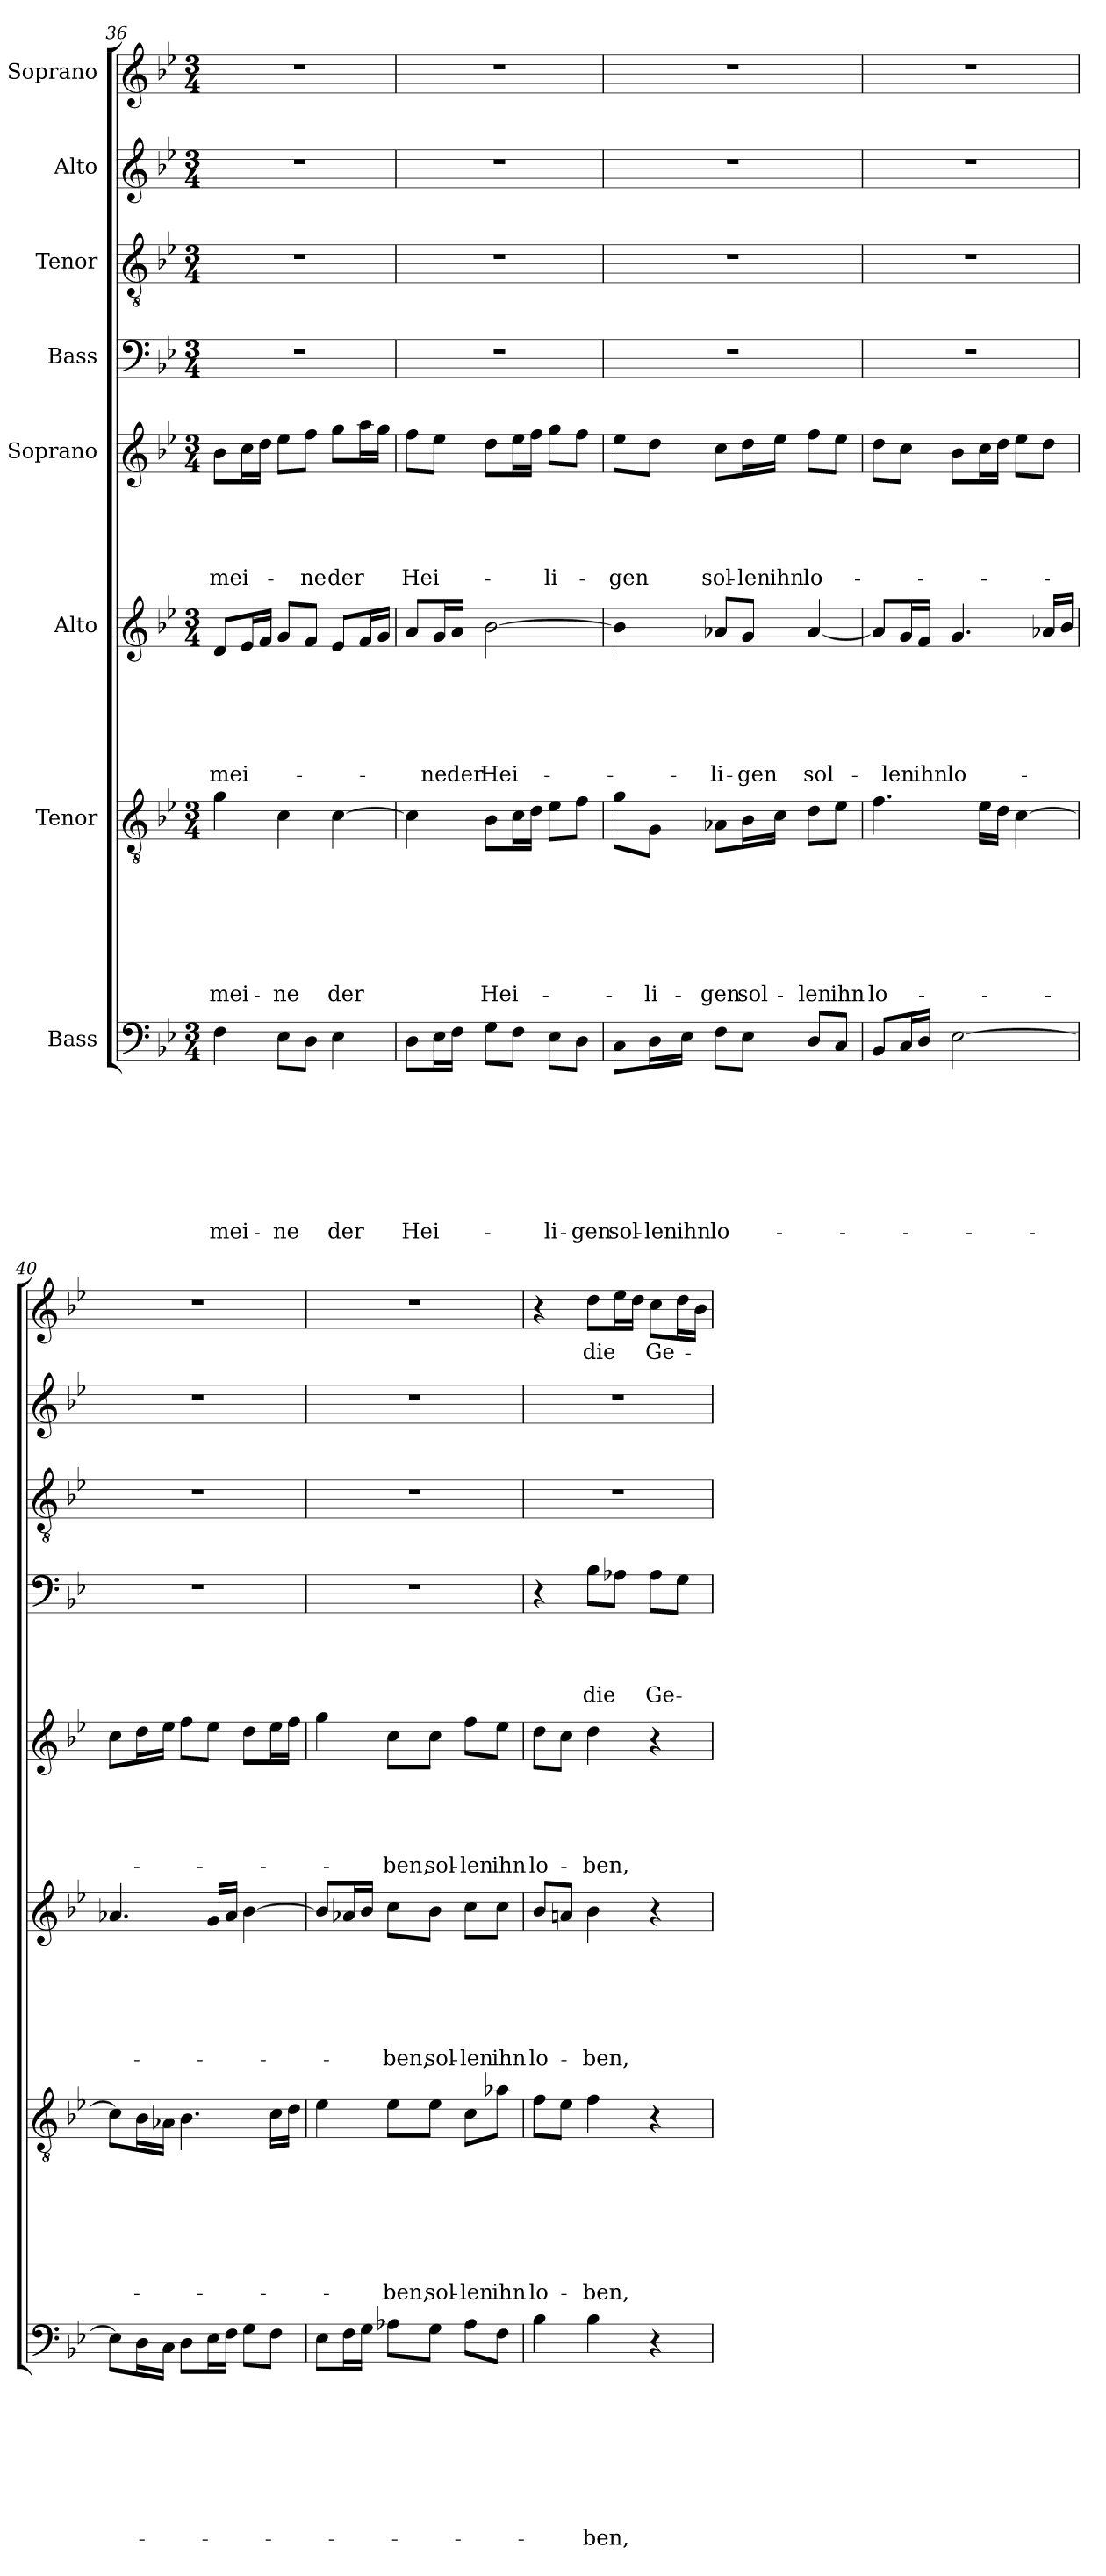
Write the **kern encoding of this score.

**kern	**text	**text	**text	**text	**text	**text	**text	**text	**kern	**text	**text	**text	**text	**text	**text	**text	**kern	**text	**text	**text	**text	**text	**text	**kern	**text	**text	**text	**text	**text	**kern	**text	**text	**text	**text	**kern	**kern	**kern	**text
*part8	*part8	*part8	*part8	*part8	*part8	*part8	*part8	*part8	*part7	*part7	*part7	*part7	*part7	*part7	*part7	*part7	*part6	*part6	*part6	*part6	*part6	*part6	*part6	*part5	*part5	*part5	*part5	*part5	*part5	*part4	*part4	*part4	*part4	*part4	*part3	*part2	*part1	*part1
*staff8	*staff8	*staff8	*staff8	*staff8	*staff8	*staff8	*staff8	*staff8	*staff7	*staff7	*staff7	*staff7	*staff7	*staff7	*staff7	*staff7	*staff6	*staff6	*staff6	*staff6	*staff6	*staff6	*staff6	*staff5	*staff5	*staff5	*staff5	*staff5	*staff5	*staff4	*staff4	*staff4	*staff4	*staff4	*staff3	*staff2	*staff1	*staff1
*I"Bass	*	*	*	*	*	*	*	*	*I"Tenor	*	*	*	*	*	*	*	*I"Alto	*	*	*	*	*	*	*I"Soprano	*	*	*	*	*	*I"Bass	*	*	*	*	*I"Tenor	*I"Alto	*I"Soprano	*
*clefF4	*	*	*	*	*	*	*	*	*clefGv2	*	*	*	*	*	*	*	*clefG2	*	*	*	*	*	*	*clefG2	*	*	*	*	*	*clefF4	*	*	*	*	*clefGv2	*clefG2	*clefG2	*
*k[b-e-]	*	*	*	*	*	*	*	*	*k[b-e-]	*	*	*	*	*	*	*	*k[b-e-]	*	*	*	*	*	*	*k[b-e-]	*	*	*	*	*	*k[b-e-]	*	*	*	*	*k[b-e-]	*k[b-e-]	*k[b-e-]	*
*B-:	*	*	*	*	*	*	*	*	*B-:	*	*	*	*	*	*	*	*B-:	*	*	*	*	*	*	*B-:	*	*	*	*	*	*B-:	*	*	*	*	*B-:	*B-:	*B-:	*
*M3/4	*	*	*	*	*	*	*	*	*M3/4	*	*	*	*	*	*	*	*M3/4	*	*	*	*	*	*	*M3/4	*	*	*	*	*	*M3/4	*	*	*	*	*M3/4	*M3/4	*M3/4	*
=36	=36	=36	=36	=36	=36	=36	=36	=36	=36	=36	=36	=36	=36	=36	=36	=36	=36	=36	=36	=36	=36	=36	=36	=36	=36	=36	=36	=36	=36	=36	=36	=36	=36	=36	=36	=36	=36	=36
!	!	!	!	!	!	!	!	!LO:LY:b	!	!	!	!	!	!	!	!LO:LY:b	!	!	!	!	!	!	!LO:LY:b	!	!	!	!	!	!LO:LY:b	!LO:N:vis=1	!	!	!	!	!LO:N:vis=1	!LO:N:vis=1	!LO:N:vis=1	!
4F\	.	.	.	.	.	.	.	-mei-	4g\	.	.	.	.	.	.	-mei-	8d/L	.	.	.	.	.	-mei-	8b-\L	.	.	.	.	-mei-	2.r	.	.	.	.	2.r	2.r	2.r	.
.	.	.	.	.	.	.	.	.	.	.	.	.	.	.	.	.	16e-/L	.	.	.	.	.	.	16cc\L	.	.	.	.	.	.	.	.	.	.	.	.	.	.
.	.	.	.	.	.	.	.	.	.	.	.	.	.	.	.	.	16f/JJ	.	.	.	.	.	.	16dd\JJ	.	.	.	.	.	.	.	.	.	.	.	.	.	.
!	!	!	!	!	!	!	!	!LO:LY:b	!	!	!	!	!	!	!	!LO:LY:b	!	!	!	!	!	!	!	!	!	!	!	!	!	!	!	!	!	!	!	!	!	!
8E-\L	.	.	.	.	.	.	.	-ne	4c\	.	.	.	.	.	.	-ne	8g/L	.	.	.	.	.	.	8ee-\L	.	.	.	.	.	.	.	.	.	.	.	.	.	.
!	!	!	!	!	!	!	!	!	!	!	!	!	!	!	!	!	!	!	!	!	!	!	!	!	!	!	!	!	!LO:LY:b	!	!	!	!	!	!	!	!	!
8D\J	.	.	.	.	.	.	.	.	.	.	.	.	.	.	.	.	8f/J	.	.	.	.	.	.	8ff\J	.	.	.	.	-ne	.	.	.	.	.	.	.	.	.
!	!	!	!	!	!	!	!	!LO:LY:b	!	!	!	!	!	!	!	!LO:LY:b	!	!	!	!	!	!	!	!	!	!	!	!	!LO:LY:b	!	!	!	!	!	!	!	!	!
4E-\	.	.	.	.	.	.	.	der	[>4c\	.	.	.	.	.	.	der	8e-/L	.	.	.	.	.	.	8gg\L	.	.	.	.	der	.	.	.	.	.	.	.	.	.
.	.	.	.	.	.	.	.	.	.	.	.	.	.	.	.	.	16f/L	.	.	.	.	.	.	16aa\L	.	.	.	.	.	.	.	.	.	.	.	.	.	.
.	.	.	.	.	.	.	.	.	.	.	.	.	.	.	.	.	16g/JJ	.	.	.	.	.	.	16gg\JJ	.	.	.	.	.	.	.	.	.	.	.	.	.	.
!!LO:PB:g=z
=37	=37	=37	=37	=37	=37	=37	=37	=37	=37	=37	=37	=37	=37	=37	=37	=37	=37	=37	=37	=37	=37	=37	=37	=37	=37	=37	=37	=37	=37	=37	=37	=37	=37	=37	=37	=37	=37	=37
!	!	!	!	!	!	!	!	!LO:LY:b	!	!	!	!	!	!	!	!	!	!	!	!	!	!	!	!	!	!	!	!	!LO:LY:b	!LO:N:vis=1	!	!	!	!	!LO:N:vis=1	!LO:N:vis=1	!LO:N:vis=1	!
8D\L	.	.	.	.	.	.	.	Hei-	4c\]	.	.	.	.	.	.	.	8a/L	.	.	.	.	.	.	8ff\L	.	.	.	.	Hei-	2.r	.	.	.	.	2.r	2.r	2.r	.
!	!	!	!	!	!	!	!	!	!	!	!	!	!	!	!	!	!	!	!	!	!	!	!LO:LY:b	!	!	!	!	!	!	!	!	!	!	!	!	!	!	!
16E-\L	.	.	.	.	.	.	.	.	.	.	.	.	.	.	.	.	16g/L	.	.	.	.	.	-ne	8ee-\J	.	.	.	.	.	.	.	.	.	.	.	.	.	.
!	!	!	!	!	!	!	!	!	!	!	!	!	!	!	!	!	!	!	!	!	!	!	!LO:LY:b	!	!	!	!	!	!	!	!	!	!	!	!	!	!	!
16F\JJ	.	.	.	.	.	.	.	.	.	.	.	.	.	.	.	.	16a/JJ	.	.	.	.	.	der	.	.	.	.	.	.	.	.	.	.	.	.	.	.	.
!	!	!	!	!	!	!	!	!	!	!	!	!	!	!	!	!LO:LY:b	!	!	!	!	!	!	!LO:LY:b	!	!	!	!	!	!	!	!	!	!	!	!	!	!	!
8G\L	.	.	.	.	.	.	.	.	8B-\L	.	.	.	.	.	.	Hei-	[>2b-\	.	.	.	.	.	Hei-	8dd\L	.	.	.	.	.	.	.	.	.	.	.	.	.	.
8F\J	.	.	.	.	.	.	.	.	16c\L	.	.	.	.	.	.	.	.	.	.	.	.	.	.	16ee-\L	.	.	.	.	.	.	.	.	.	.	.	.	.	.
.	.	.	.	.	.	.	.	.	16d\JJ	.	.	.	.	.	.	.	.	.	.	.	.	.	.	16ff\JJ	.	.	.	.	.	.	.	.	.	.	.	.	.	.
!	!	!	!	!	!	!	!	!LO:LY:b	!	!	!	!	!	!	!	!	!	!	!	!	!	!	!	!	!	!	!	!	!LO:LY:b	!	!	!	!	!	!	!	!	!
8E-\L	.	.	.	.	.	.	.	-li-	8e-\L	.	.	.	.	.	.	.	.	.	.	.	.	.	.	8gg\L	.	.	.	.	-li-	.	.	.	.	.	.	.	.	.
!	!	!	!	!	!	!	!	!LO:LY:b	!	!	!	!	!	!	!	!	!	!	!	!	!	!	!	!	!	!	!	!	!	!	!	!	!	!	!	!	!	!
8D\J	.	.	.	.	.	.	.	-gen	8f\J	.	.	.	.	.	.	.	.	.	.	.	.	.	.	8ff\J	.	.	.	.	.	.	.	.	.	.	.	.	.	.
=38	=38	=38	=38	=38	=38	=38	=38	=38	=38	=38	=38	=38	=38	=38	=38	=38	=38	=38	=38	=38	=38	=38	=38	=38	=38	=38	=38	=38	=38	=38	=38	=38	=38	=38	=38	=38	=38	=38
!	!	!	!	!	!	!	!	!LO:LY:b	!	!	!	!	!	!	!	!	!	!	!	!	!	!	!	!	!	!	!	!	!LO:LY:b	!LO:N:vis=1	!	!	!	!	!LO:N:vis=1	!LO:N:vis=1	!LO:N:vis=1	!
8C\L	.	.	.	.	.	.	.	sol-	8g\L	.	.	.	.	.	.	.	4b-\]	.	.	.	.	.	.	8ee-\L	.	.	.	.	-gen	2.r	.	.	.	.	2.r	2.r	2.r	.
!	!	!	!	!	!	!	!	!LO:LY:b:rj	!	!	!	!	!	!	!	!LO:LY:b	!	!	!	!	!	!	!	!	!	!	!	!	!	!	!	!	!	!	!	!	!	!
16D\L	.	.	.	.	.	.	.	-len	8G\J	.	.	.	.	.	.	-li-	.	.	.	.	.	.	.	8dd\J	.	.	.	.	.	.	.	.	.	.	.	.	.	.
!	!	!	!	!	!	!	!	!LO:LY:b	!	!	!	!	!	!	!	!	!	!	!	!	!	!	!	!	!	!	!	!	!	!	!	!	!	!	!	!	!	!
16E-\JJ	.	.	.	.	.	.	.	ihn	.	.	.	.	.	.	.	.	.	.	.	.	.	.	.	.	.	.	.	.	.	.	.	.	.	.	.	.	.	.
!	!	!	!	!	!	!	!	!LO:LY:b	!	!	!	!	!	!	!	!LO:LY:b	!	!	!	!	!	!	!LO:LY:b	!	!	!	!	!	!LO:LY:b	!	!	!	!	!	!	!	!	!
8F\L	.	.	.	.	.	.	.	lo-	8A-X\L	.	.	.	.	.	.	-gen	8a-X/L	.	.	.	.	.	-li-	8cc\L	.	.	.	.	sol-	.	.	.	.	.	.	.	.	.
!	!	!	!	!	!	!	!	!	!	!	!	!	!	!	!	!LO:LY:b	!	!	!	!	!	!	!LO:LY:b	!	!	!	!	!	!LO:LY:b:rj	!	!	!	!	!	!	!	!	!
8E-\J	.	.	.	.	.	.	.	.	16B-\L	.	.	.	.	.	.	sol-	8g/J	.	.	.	.	.	-gen	16dd\L	.	.	.	.	-len	.	.	.	.	.	.	.	.	.
!	!	!	!	!	!	!	!	!	!	!	!	!	!	!	!	!	!	!	!	!	!	!	!	!	!	!	!	!	!LO:LY:b	!	!	!	!	!	!	!	!	!
.	.	.	.	.	.	.	.	.	16c\JJ	.	.	.	.	.	.	.	.	.	.	.	.	.	.	16ee-\JJ	.	.	.	.	ihn	.	.	.	.	.	.	.	.	.
!	!	!	!	!	!	!	!	!	!	!	!	!	!	!	!	!LO:LY:b	!	!	!	!	!	!	!LO:LY:b	!	!	!	!	!	!LO:LY:b	!	!	!	!	!	!	!	!	!
8D/L	.	.	.	.	.	.	.	.	8d\L	.	.	.	.	.	.	-len	[<4a-/	.	.	.	.	.	sol-	8ff\L	.	.	.	.	lo-	.	.	.	.	.	.	.	.	.
!	!	!	!	!	!	!	!	!	!	!	!	!	!	!	!	!LO:LY:b	!	!	!	!	!	!	!	!	!	!	!	!	!	!	!	!	!	!	!	!	!	!
8C/J	.	.	.	.	.	.	.	.	8e-\J	.	.	.	.	.	.	ihn	.	.	.	.	.	.	.	8ee-\J	.	.	.	.	.	.	.	.	.	.	.	.	.	.
=39	=39	=39	=39	=39	=39	=39	=39	=39	=39	=39	=39	=39	=39	=39	=39	=39	=39	=39	=39	=39	=39	=39	=39	=39	=39	=39	=39	=39	=39	=39	=39	=39	=39	=39	=39	=39	=39	=39
!	!	!	!	!	!	!	!	!	!	!	!	!	!	!	!	!LO:LY:b	!	!	!	!	!	!	!	!	!	!	!	!	!	!LO:N:vis=1	!	!	!	!	!LO:N:vis=1	!LO:N:vis=1	!LO:N:vis=1	!
8BB-/L	.	.	.	.	.	.	.	.	4.f\	.	.	.	.	.	.	lo-	8a-/L]	.	.	.	.	.	.	8dd\L	.	.	.	.	.	2.r	.	.	.	.	2.r	2.r	2.r	.
!	!	!	!	!	!	!	!	!	!	!	!	!	!	!	!	!	!	!	!	!	!	!	!LO:LY:b	!	!	!	!	!	!	!	!	!	!	!	!	!	!	!
16C/L	.	.	.	.	.	.	.	.	.	.	.	.	.	.	.	.	16g/L	.	.	.	.	.	-len	8cc\J	.	.	.	.	.	.	.	.	.	.	.	.	.	.
!	!	!	!	!	!	!	!	!	!	!	!	!	!	!	!	!	!	!	!	!	!	!	!LO:LY:b	!	!	!	!	!	!	!	!	!	!	!	!	!	!	!
16D/JJ	.	.	.	.	.	.	.	.	.	.	.	.	.	.	.	.	16f/JJ	.	.	.	.	.	ihn	.	.	.	.	.	.	.	.	.	.	.	.	.	.	.
!	!	!	!	!	!	!	!	!	!	!	!	!	!	!	!	!	!	!	!	!	!	!	!LO:LY:b	!	!	!	!	!	!	!	!	!	!	!	!	!	!	!
[>2E-\	.	.	.	.	.	.	.	.	.	.	.	.	.	.	.	.	4.g/	.	.	.	.	.	lo-	8b-\L	.	.	.	.	.	.	.	.	.	.	.	.	.	.
.	.	.	.	.	.	.	.	.	16e-\LL	.	.	.	.	.	.	.	.	.	.	.	.	.	.	16cc\L	.	.	.	.	.	.	.	.	.	.	.	.	.	.
.	.	.	.	.	.	.	.	.	16d\JJ	.	.	.	.	.	.	.	.	.	.	.	.	.	.	16dd\JJ	.	.	.	.	.	.	.	.	.	.	.	.	.	.
.	.	.	.	.	.	.	.	.	[>4c\	.	.	.	.	.	.	.	.	.	.	.	.	.	.	8ee-\L	.	.	.	.	.	.	.	.	.	.	.	.	.	.
.	.	.	.	.	.	.	.	.	.	.	.	.	.	.	.	.	16a-X/LL	.	.	.	.	.	.	8dd\J	.	.	.	.	.	.	.	.	.	.	.	.	.	.
.	.	.	.	.	.	.	.	.	.	.	.	.	.	.	.	.	16b-/JJ	.	.	.	.	.	.	.	.	.	.	.	.	.	.	.	.	.	.	.	.	.
=40	=40	=40	=40	=40	=40	=40	=40	=40	=40	=40	=40	=40	=40	=40	=40	=40	=40	=40	=40	=40	=40	=40	=40	=40	=40	=40	=40	=40	=40	=40	=40	=40	=40	=40	=40	=40	=40	=40
!	!	!	!	!	!	!	!	!	!	!	!	!	!	!	!	!	!	!	!	!	!	!	!	!	!	!	!	!	!	!LO:N:vis=1	!	!	!	!	!LO:N:vis=1	!LO:N:vis=1	!LO:N:vis=1	!
8E-\L]	.	.	.	.	.	.	.	.	8c\L]	.	.	.	.	.	.	.	4.a-X/	.	.	.	.	.	.	8cc\L	.	.	.	.	.	2.r	.	.	.	.	2.r	2.r	2.r	.
16D\L	.	.	.	.	.	.	.	.	16B-\L	.	.	.	.	.	.	.	.	.	.	.	.	.	.	16dd\L	.	.	.	.	.	.	.	.	.	.	.	.	.	.
16C\JJ	.	.	.	.	.	.	.	.	16A-X\JJ	.	.	.	.	.	.	.	.	.	.	.	.	.	.	16ee-\JJ	.	.	.	.	.	.	.	.	.	.	.	.	.	.
8D\L	.	.	.	.	.	.	.	.	4.B-\	.	.	.	.	.	.	.	.	.	.	.	.	.	.	8ff\L	.	.	.	.	.	.	.	.	.	.	.	.	.	.
16E-\L	.	.	.	.	.	.	.	.	.	.	.	.	.	.	.	.	16g/LL	.	.	.	.	.	.	8ee-\J	.	.	.	.	.	.	.	.	.	.	.	.	.	.
16F\JJ	.	.	.	.	.	.	.	.	.	.	.	.	.	.	.	.	16a-/JJ	.	.	.	.	.	.	.	.	.	.	.	.	.	.	.	.	.	.	.	.	.
8G\L	.	.	.	.	.	.	.	.	.	.	.	.	.	.	.	.	[>4b-\	.	.	.	.	.	.	8dd\L	.	.	.	.	.	.	.	.	.	.	.	.	.	.
8F\J	.	.	.	.	.	.	.	.	16c\LL	.	.	.	.	.	.	.	.	.	.	.	.	.	.	16ee-\L	.	.	.	.	.	.	.	.	.	.	.	.	.	.
.	.	.	.	.	.	.	.	.	16d\JJ	.	.	.	.	.	.	.	.	.	.	.	.	.	.	16ff\JJ	.	.	.	.	.	.	.	.	.	.	.	.	.	.
!!LO:PB:g=z
=41	=41	=41	=41	=41	=41	=41	=41	=41	=41	=41	=41	=41	=41	=41	=41	=41	=41	=41	=41	=41	=41	=41	=41	=41	=41	=41	=41	=41	=41	=41	=41	=41	=41	=41	=41	=41	=41	=41
!	!	!	!	!	!	!	!	!	!	!	!	!	!	!	!	!	!	!	!	!	!	!	!	!	!	!	!	!	!	!LO:N:vis=1	!	!	!	!	!LO:N:vis=1	!LO:N:vis=1	!LO:N:vis=1	!
8E-\L	.	.	.	.	.	.	.	.	4e-\	.	.	.	.	.	.	.	8b-/L]	.	.	.	.	.	.	4gg\	.	.	.	.	.	2.r	.	.	.	.	2.r	2.r	2.r	.
16F\L	.	.	.	.	.	.	.	.	.	.	.	.	.	.	.	.	16a-X/L	.	.	.	.	.	.	.	.	.	.	.	.	.	.	.	.	.	.	.	.	.
16G\JJ	.	.	.	.	.	.	.	.	.	.	.	.	.	.	.	.	16b-/JJ	.	.	.	.	.	.	.	.	.	.	.	.	.	.	.	.	.	.	.	.	.
!	!	!	!	!	!	!	!	!	!	!	!	!	!	!	!	!LO:LY:b	!	!	!	!	!	!	!LO:LY:b	!	!	!	!	!	!LO:LY:b	!	!	!	!	!	!	!	!	!
8A-X\L	.	.	.	.	.	.	.	.	8e-\L	.	.	.	.	.	.	-ben,	8cc\L	.	.	.	.	.	-ben,	8cc\L	.	.	.	.	-ben,	.	.	.	.	.	.	.	.	.
!	!	!	!	!	!	!	!	!	!	!	!	!	!	!	!	!LO:LY:b	!	!	!	!	!	!	!LO:LY:b	!	!	!	!	!	!LO:LY:b	!	!	!	!	!	!	!	!	!
8G\J	.	.	.	.	.	.	.	.	8e-\J	.	.	.	.	.	.	sol-	8b-\J	.	.	.	.	.	sol-	8cc\J	.	.	.	.	sol-	.	.	.	.	.	.	.	.	.
!	!	!	!	!	!	!	!	!	!	!	!	!	!	!	!	!LO:LY:b:rj	!	!	!	!	!	!	!LO:LY:b:rj	!	!	!	!	!	!LO:LY:b:rj	!	!	!	!	!	!	!	!	!
8A-\L	.	.	.	.	.	.	.	.	8c\L	.	.	.	.	.	.	-len	8cc\L	.	.	.	.	.	-len	8ff\L	.	.	.	.	-len	.	.	.	.	.	.	.	.	.
!	!	!	!	!	!	!	!	!	!	!	!	!	!	!	!	!LO:LY:b	!	!	!	!	!	!	!LO:LY:b	!	!	!	!	!	!LO:LY:b	!	!	!	!	!	!	!	!	!
8F\J	.	.	.	.	.	.	.	.	8a-X\J	.	.	.	.	.	.	ihn	8cc\J	.	.	.	.	.	ihn	8ee-\J	.	.	.	.	ihn	.	.	.	.	.	.	.	.	.
=42	=42	=42	=42	=42	=42	=42	=42	=42	=42	=42	=42	=42	=42	=42	=42	=42	=42	=42	=42	=42	=42	=42	=42	=42	=42	=42	=42	=42	=42	=42	=42	=42	=42	=42	=42	=42	=42	=42
!	!	!	!	!	!	!	!	!	!	!	!	!	!	!	!	!LO:LY:b	!	!	!	!	!	!	!LO:LY:b	!	!	!	!	!	!LO:LY:b	!	!	!	!	!	!LO:N:vis=1	!LO:N:vis=1	!	!
4B-\	.	.	.	.	.	.	.	.	8f\L	.	.	.	.	.	.	lo-	8b-/L	.	.	.	.	.	lo-	8dd\L	.	.	.	.	lo-	4r	.	.	.	.	2.r	2.r	4r	.
.	.	.	.	.	.	.	.	.	8e-\J	.	.	.	.	.	.	.	8an/J	.	.	.	.	.	.	8cc\J	.	.	.	.	.	.	.	.	.	.	.	.	.	.
!	!	!	!	!	!	!	!	!LO:LY:b	!	!	!	!	!	!	!	!LO:LY:b	!	!	!	!	!	!	!LO:LY:b	!	!	!	!	!	!LO:LY:b	!	!	!	!	!LO:LY:b	!	!	!	!LO:LY:b
4B-\	.	.	.	.	.	.	.	-ben,	4f\	.	.	.	.	.	.	-ben,	4b-\	.	.	.	.	.	-ben,	4dd\	.	.	.	.	-ben,	8B-\L	.	.	.	die	.	.	8dd\L	die
.	.	.	.	.	.	.	.	.	.	.	.	.	.	.	.	.	.	.	.	.	.	.	.	.	.	.	.	.	.	8A-X\J	.	.	.	.	.	.	16ee-\L	.
.	.	.	.	.	.	.	.	.	.	.	.	.	.	.	.	.	.	.	.	.	.	.	.	.	.	.	.	.	.	.	.	.	.	.	.	.	16dd\JJ	.
!	!	!	!	!	!	!	!	!	!	!	!	!	!	!	!	!	!	!	!	!	!	!	!	!	!	!	!	!	!	!	!	!	!	!LO:LY:b	!	!	!	!LO:LY:b
4r	.	.	.	.	.	.	.	.	4r	.	.	.	.	.	.	.	4r	.	.	.	.	.	.	4r	.	.	.	.	.	8A-\L	.	.	.	Ge-	.	.	8cc\L	Ge-
.	.	.	.	.	.	.	.	.	.	.	.	.	.	.	.	.	.	.	.	.	.	.	.	.	.	.	.	.	.	8G\J	.	.	.	.	.	.	16dd\L	.
.	.	.	.	.	.	.	.	.	.	.	.	.	.	.	.	.	.	.	.	.	.	.	.	.	.	.	.	.	.	.	.	.	.	.	.	.	16b-\JJ	.
=	=	=	=	=	=	=	=	=	=	=	=	=	=	=	=	=	=	=	=	=	=	=	=	=	=	=	=	=	=	=	=	=	=	=	=	=	=	=
*-	*-	*-	*-	*-	*-	*-	*-	*-	*-	*-	*-	*-	*-	*-	*-	*-	*-	*-	*-	*-	*-	*-	*-	*-	*-	*-	*-	*-	*-	*-	*-	*-	*-	*-	*-	*-	*-	*-
